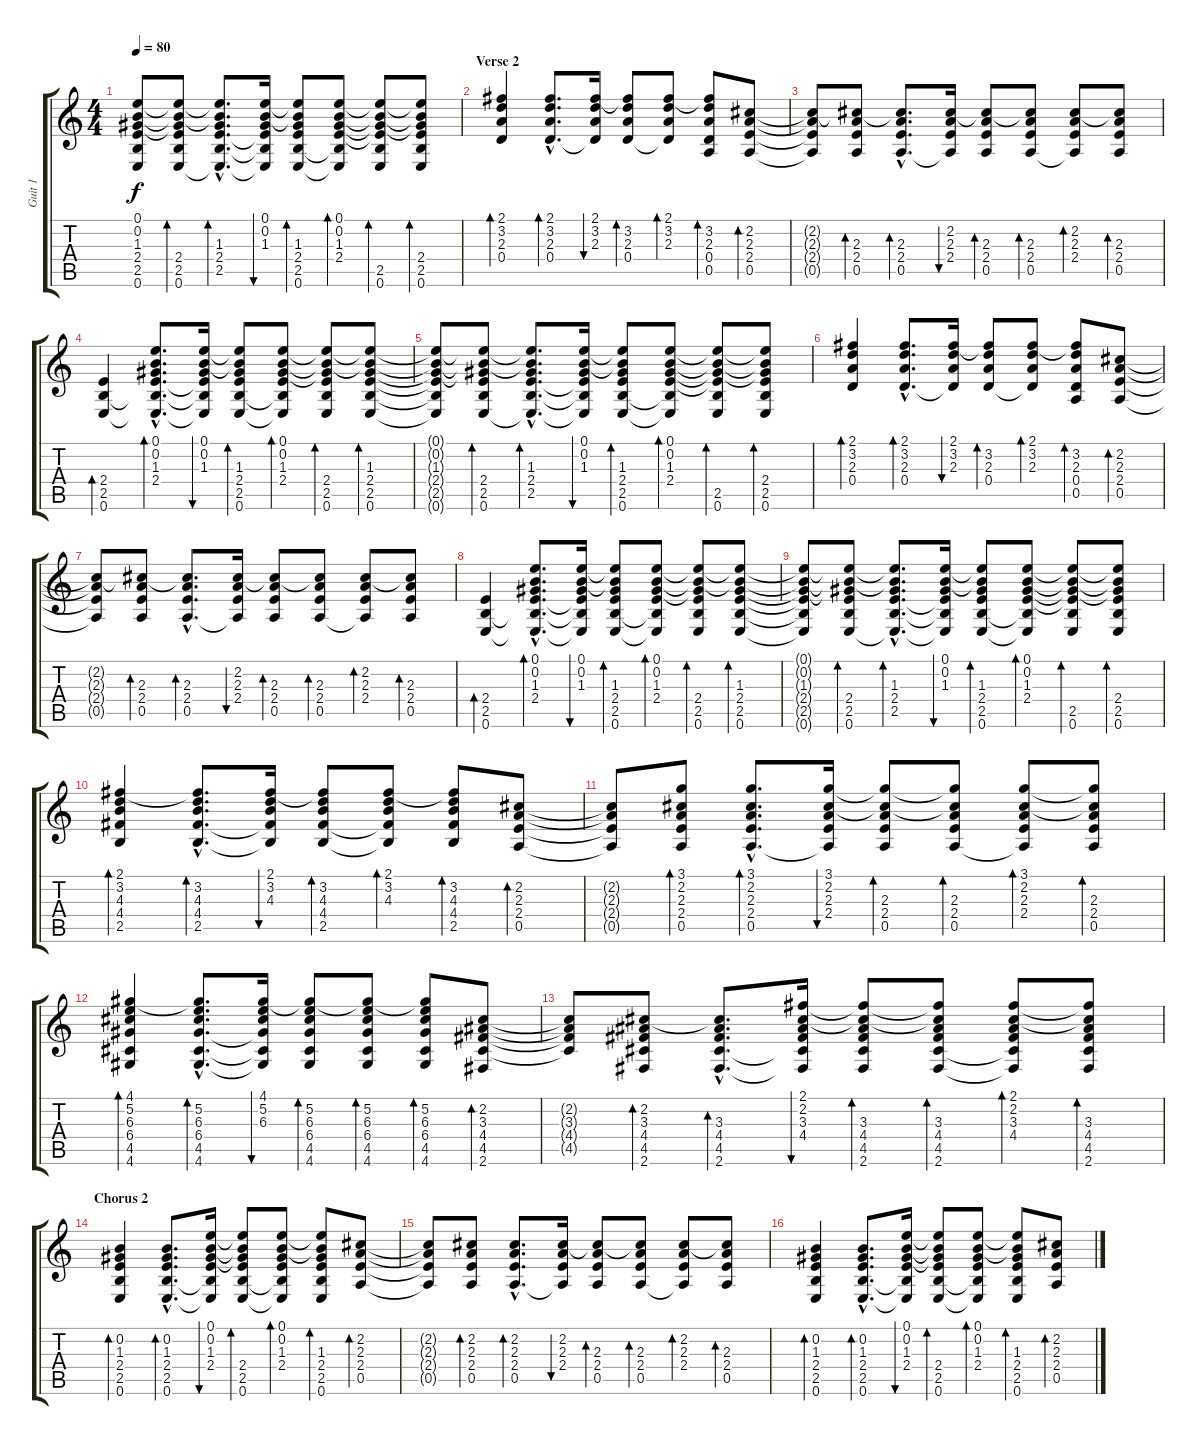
\track ("Guit 1" "Guit 1") {instrument acousticguitarsteel}
\staff {score tabs}
\tuning (E4 B3 G3 D3 A2 E2) {hide}
\ts (4 4)
\tempo 80
\clef g2
\ks c
(0.1{t} 0.2{t} 1.3{t} 2.4{t} 2.5{t} 0.6{t}).8{dy f} (0.1{t} 0.2{t} 1.3{t} 2.4 2.5 0.6).8{bd 30} (0.1{hac t} 0.2{hac t} 1.3{hac} 2.4{hac} 2.5{hac} 0.6{hac t}).8{d bd 30} (0.1 0.2 1.3 2.4{t} 2.5{t} 0.6{t}).16{bu 30} (0.1{t} 0.2{t} 1.3 2.4 2.5 0.6).8{bd 30} (0.1 0.2 1.3 2.4 2.5{t} 0.6{t}).8{bd 30} (0.1{t} 0.2{t} 1.3{t} 2.4{t} 2.5 0.6).8{bd 30} (0.1{t} 0.2{t} 1.3{t} 2.4 2.5 0.6).8{bd 30} |
\section ("" "Verse 2")
(2.1 3.2 2.3 0.4).4{bd 30} (2.1{hac} 3.2{hac} 2.3{hac} 0.4{hac}).8{d bd 30} (2.1 3.2 2.3 0.4{t}).16{bu 30} (2.1{t} 3.2 2.3 0.4).8{bd 30} (2.1 3.2 2.3 0.4{t}).8{bd 30} (2.1{t} 3.2 2.3 0.4 0.5).8{bd 30} (2.2 2.3 2.4 0.5).8{bd 30} |
(2.2{t} 2.3{t} 2.4{t} 0.5{t}).8 (2.2{t} 2.3 2.4 0.5).8{bd 30} (2.2{hac t} 2.3{hac} 2.4{hac} 0.5{hac}).8{d bd 30} (2.2 2.3 2.4 0.5{t}).16{bu 30} (2.2{t} 2.3 2.4 0.5).8{bd 30} (2.2{t} 2.3 2.4 0.5).8{bd 30} (2.2 2.3 2.4 0.5{t}).8{bd 30} (2.2{t} 2.3 2.4 0.5).8{bd 30} |
(2.4 2.5 0.6).4{bd 30} (0.1{hac} 0.2{hac} 1.3{hac} 2.4{hac} 2.5{hac t} 0.6{hac t}).8{d bd 30} (0.1 0.2 1.3 2.4{t} 2.5{t} 0.6{t}).16{bu 30} (0.1{t} 0.2{t} 1.3 2.4 2.5 0.6).8{bd 30} (0.1 0.2 1.3 2.4 2.5{t} 0.6{t}).8{bd 30} (0.1{t} 0.2{t} 1.3{t} 2.4 2.5 0.6).8{bd 30} (0.1{t} 0.2{t} 1.3 2.4 2.5 0.6).8{bd 30} |
(0.1{t} 0.2{t} 1.3{t} 2.4{t} 2.5{t} 0.6{t}).8 (0.1{t} 0.2{t} 1.3{t} 2.4 2.5 0.6).8{bd 30} (0.1{hac t} 0.2{hac t} 1.3{hac} 2.4{hac} 2.5{hac} 0.6{hac t}).8{d bd 30} (0.1 0.2 1.3 2.4{t} 2.5{t} 0.6{t}).16{bu 30} (0.1{t} 0.2{t} 1.3 2.4 2.5 0.6).8{bd 30} (0.1 0.2 1.3 2.4 2.5{t} 0.6{t}).8{bd 30} (0.1{t} 0.2{t} 1.3{t} 2.4{t} 2.5 0.6).8{bd 30} (0.1{t} 0.2{t} 1.3{t} 2.4 2.5 0.6).8{bd 30} |
(2.1 3.2 2.3 0.4).4{bd 30} (2.1{hac} 3.2{hac} 2.3{hac} 0.4{hac}).8{d bd 30} (2.1 3.2 2.3 0.4{t}).16{bu 30} (2.1{t} 3.2 2.3 0.4).8{bd 30} (2.1 3.2 2.3 0.4{t}).8{bd 30} (2.1{t} 3.2 2.3 0.4 0.5).8{bd 30} (2.2 2.3 2.4 0.5).8{bd 30} |
(2.2{t} 2.3{t} 2.4{t} 0.5{t}).8 (2.2{t} 2.3 2.4 0.5).8{bd 30} (2.2{hac t} 2.3{hac} 2.4{hac} 0.5{hac}).8{d bd 30} (2.2 2.3 2.4 0.5{t}).16{bu 30} (2.2{t} 2.3 2.4 0.5).8{bd 30} (2.2{t} 2.3 2.4 0.5).8{bd 30} (2.2 2.3 2.4 0.5{t}).8{bd 30} (2.2{t} 2.3 2.4 0.5).8{bd 30} |
(2.4 2.5 0.6).4{bd 30} (0.1{hac} 0.2{hac} 1.3{hac} 2.4{hac} 2.5{hac t} 0.6{hac t}).8{d bd 30} (0.1 0.2 1.3 2.4{t} 2.5{t} 0.6{t}).16{bu 30} (0.1{t} 0.2{t} 1.3 2.4 2.5 0.6).8{bd 30} (0.1 0.2 1.3 2.4 2.5{t} 0.6{t}).8{bd 30} (0.1{t} 0.2{t} 1.3{t} 2.4 2.5 0.6).8{bd 30} (0.1{t} 0.2{t} 1.3 2.4 2.5 0.6).8{bd 30} |
(0.1{t} 0.2{t} 1.3{t} 2.4{t} 2.5{t} 0.6{t}).8 (0.1{t} 0.2{t} 1.3{t} 2.4 2.5 0.6).8{bd 30} (0.1{hac t} 0.2{hac t} 1.3{hac} 2.4{hac} 2.5{hac} 0.6{hac t}).8{d bd 30} (0.1 0.2 1.3 2.4{t} 2.5{t} 0.6{t}).16{bu 30} (0.1{t} 0.2{t} 1.3 2.4 2.5 0.6).8{bd 30} (0.1 0.2 1.3 2.4 2.5{t} 0.6{t}).8{bd 30} (0.1{t} 0.2{t} 1.3{t} 2.4{t} 2.5 0.6).8{bd 30} (0.1{t} 0.2{t} 1.3{t} 2.4 2.5 0.6).8{bd 30} |
\section ("" "")
(2.1 3.2 4.3 4.4 2.5).4{bd 30} (2.1{hac t} 3.2{hac} 4.3{hac} 4.4{hac} 2.5{hac}).8{d bd 30} (2.1 3.2 4.3 4.4{t} 2.5{t}).16{bu 30} (2.1{t} 3.2 4.3 4.4 2.5).8{bd 30} (2.1 3.2 4.3 4.4{t} 2.5{t}).8{bd 30} (2.1{t} 3.2 4.3 4.4 2.5).8{bd 30} (2.2 2.3 2.4 0.5).8{bd 30} |
(2.2{t} 2.3{t} 2.4{t} 0.5{t}).8 (3.1 2.2 2.3 2.4 0.5).8{bd 30} (3.1{hac} 2.2{hac} 2.3{hac} 2.4{hac} 0.5{hac}).8{d bd 30} (3.1 2.2 2.3 2.4 0.5{t}).16{bu 30} (3.1{t} 2.2{t} 2.3 2.4 0.5).8{bd 30} (3.1{t} 2.2{t} 2.3 2.4 0.5).8{bd 30} (3.1 2.2 2.3 2.4 0.5{t}).8{bd 30} (3.1{t} 2.2{t} 2.3 2.4 0.5).8{bd 30} |
(4.1 5.2 6.3 6.4 4.5 4.6).4{bd 30} (4.1{hac t} 5.2{hac} 6.3{hac} 6.4{hac} 4.5{hac} 4.6{hac}).8{d bd 30} (4.1 5.2 6.3 6.4{t} 4.5{t} 4.6{t}).16{bu 30} (4.1{t} 5.2 6.3 6.4 4.5 4.6).8{bd 30} (4.1{t} 5.2 6.3 6.4 4.5 4.6).8{bd 30} (4.1{t} 5.2 6.3 6.4 4.5 4.6).8{bd 30} (2.2 3.3 4.4 4.5 2.6).8{bd 30} |
(2.2{t} 3.3{t} 4.4{t} 4.5{t}).8 (2.2 3.3 4.4 4.5 2.6).8{bd 30} (2.2{hac t} 3.3{hac} 4.4{hac} 4.5{hac} 2.6{hac}).8{d bd 30} (2.1 2.2 3.3 4.4 4.5{t} 2.6{t}).16{bu 30} (2.1{t} 2.2{t} 3.3 4.4 4.5 2.6).8{bd 30} (2.1{t} 2.2{t} 3.3 4.4 4.5 2.6).8{bd 30} (2.1 2.2 3.3 4.4 4.5{t} 2.6{t}).8{bd 30} (2.1{t} 2.2{t} 3.3 4.4 4.5 2.6).8{bd 30} |
\section ("" "Chorus 2")
(0.2 1.3 2.4 2.5 0.6).4{bd 30} (0.2{hac} 1.3{hac} 2.4{hac} 2.5{hac} 0.6{hac}).8{d bd 30} (0.1 0.2 1.3 2.4 2.5{t} 0.6{t}).16{bu 30} (0.1{t} 0.2{t} 1.3{t} 2.4 2.5 0.6).8{bd 30} (0.1 0.2 1.3 2.4 2.5{t} 0.6{t}).8{bd 30} (0.1{t} 0.2{t} 1.3 2.4 2.5 0.6).8{bd 30} (2.2 2.3 2.4 0.5).8{bd 30} |
(2.2{t} 2.3{t} 2.4{t} 0.5{t}).8 (2.2 2.3 2.4 0.5).8{bd 30} (2.2{hac} 2.3{hac} 2.4{hac} 0.5{hac}).8{d bd 30} (2.2 2.3 2.4 0.5{t}).16{bu 30} (2.2{t} 2.3 2.4 0.5).8{bd 30} (2.2{t} 2.3 2.4 0.5).8{bd 30} (2.2 2.3 2.4 0.5{t}).8{bd 30} (2.2{t} 2.3 2.4 0.5).8{bd 30} |
(0.2 1.3 2.4 2.5 0.6).4{bd 30} (0.2{hac} 1.3{hac} 2.4{hac} 2.5{hac} 0.6{hac}).8{d bd 30} (0.1 0.2 1.3 2.4 2.5{t} 0.6{t}).16{bu 30} (0.1{t} 0.2{t} 1.3{t} 2.4 2.5 0.6).8{bd 30} (0.1 0.2 1.3 2.4 2.5{t} 0.6{t}).8{bd 30} (0.1{t} 0.2{t} 1.3 2.4 2.5 0.6).8{bd 30} (2.2 2.3 2.4 0.5).8{bd 30}
